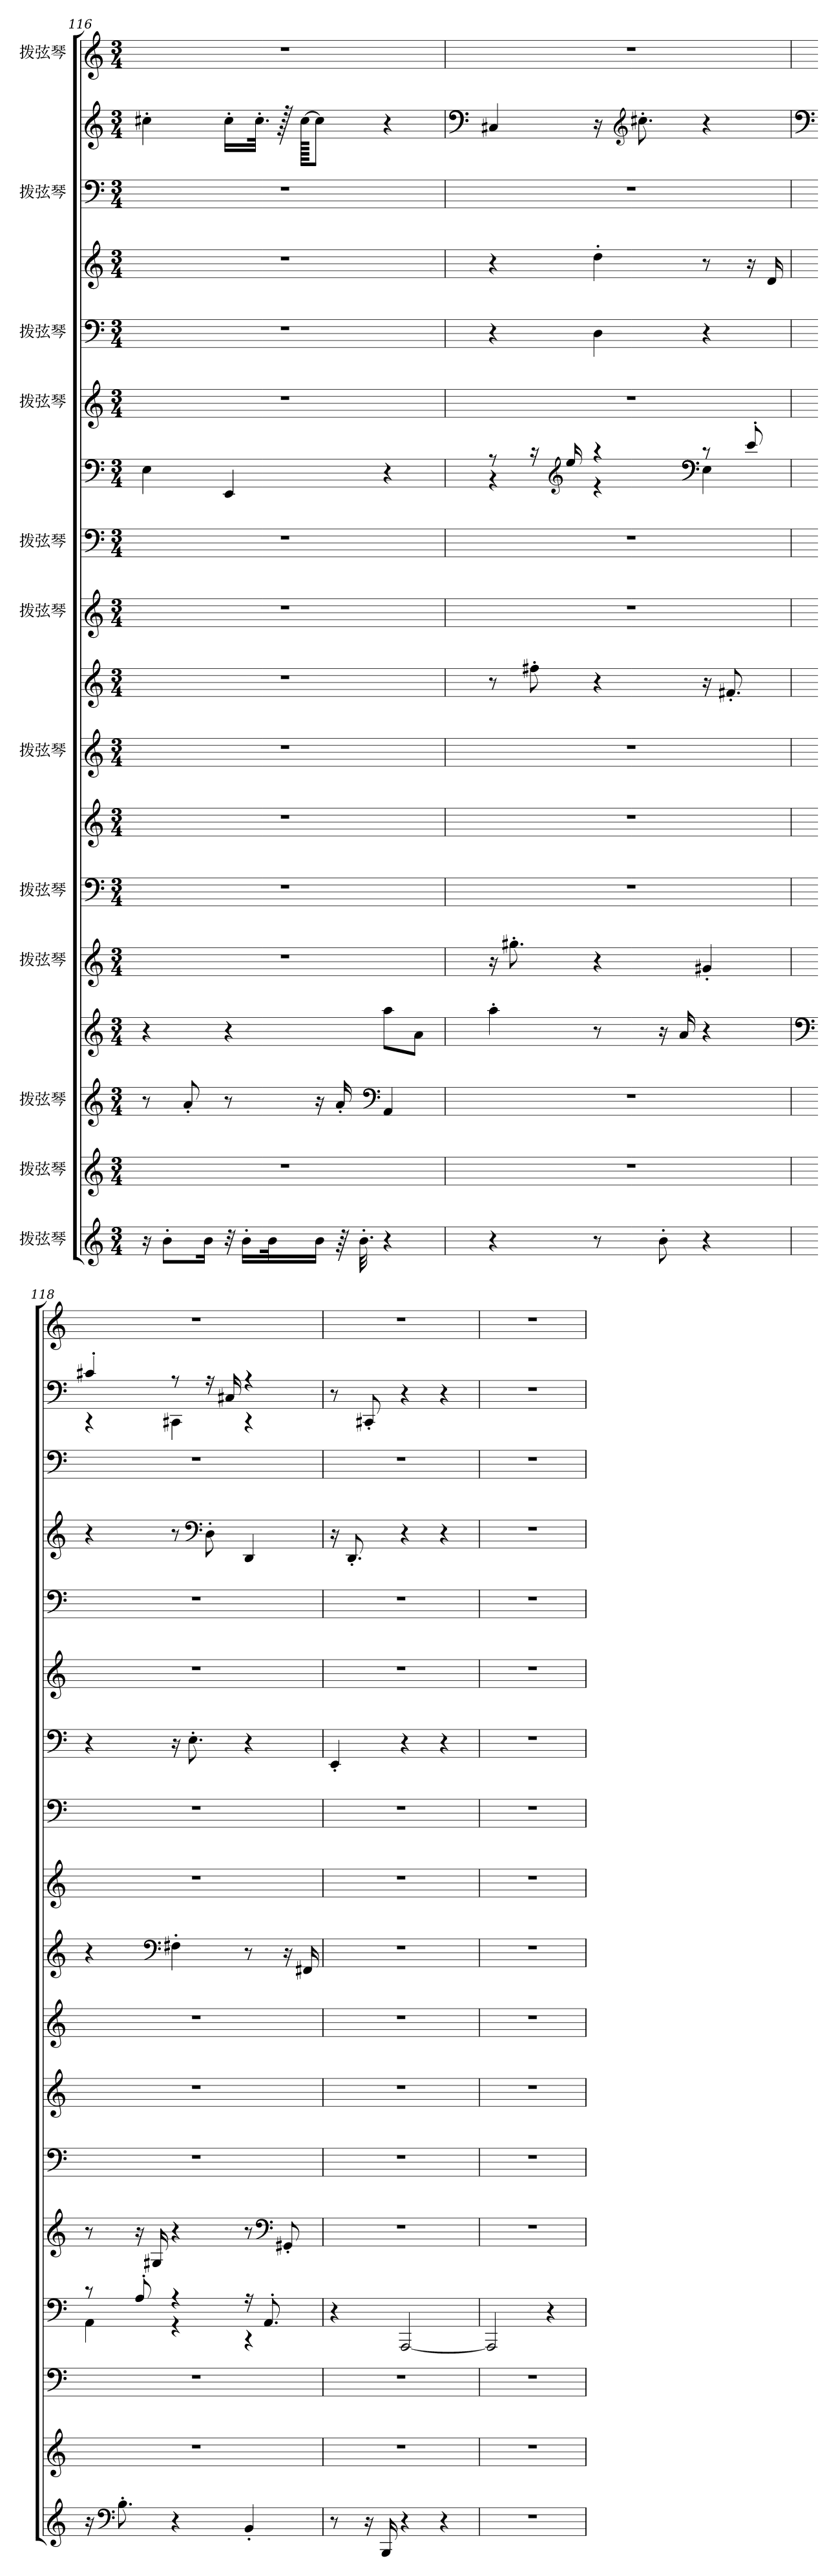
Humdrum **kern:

**kern	**kern	**kern	**kern	**kern	**kern	**kern	**kern	**kern	**kern	**kern	**kern	**kern	**kern	**kern	**kern	**kern	**kern
*part12	*part11	*part10	*part10	*part9	*part8	*part8	*part7	*part7	*part6	*part5	*part5	*part4	*part3	*part3	*part2	*part2	*part1
*staff18	*staff17	*staff16	*staff15	*staff14	*staff13	*staff12	*staff11	*staff10	*staff9	*staff8	*staff7	*staff6	*staff5	*staff4	*staff3	*staff2	*staff1
*I"拨弦琴	*I"拨弦琴	*I"拨弦琴	*	*I"拨弦琴	*I"拨弦琴	*	*I"拨弦琴	*	*I"拨弦琴	*I"拨弦琴	*	*I"拨弦琴	*I"拨弦琴	*	*I"拨弦琴	*	*I"拨弦琴
!!LO:PB:g=z
*clefG2	*clefG2	*clefG2	*clefG2	*clefG2	*clefF4	*clefG2	*clefG2	*clefG2	*clefG2	*clefF4	*clefF4	*clefG2	*clefF4	*clefG2	*clefF4	*clefG2	*clefG2
*k[]	*k[]	*k[]	*k[]	*k[]	*k[]	*k[]	*k[]	*k[]	*k[]	*k[]	*k[]	*k[]	*k[]	*k[]	*k[]	*k[]	*k[]
*M3/4	*M3/4	*M3/4	*M3/4	*M3/4	*M3/4	*M3/4	*M3/4	*M3/4	*M3/4	*M3/4	*M3/4	*M3/4	*M3/4	*M3/4	*M3/4	*M3/4	*M3/4
=116	=116	=116	=116	=116	=116	=116	=116	=116	=116	=116	=116	=116	=116	=116	=116	=116	=116
16r	2.r	8r	4r	2.r	2.r	2.r	2.r	2.r	2.r	2.r	4E\	2.r	2.r	2.r	2.r	4cc#X'\	2.r
8b'\L	.	.	.	.	.	.	.	.	.	.	.	.	.	.	.	.	.
.	.	8a'/	.	.	.	.	.	.	.	.	.	.	.	.	.	.	.
16b\Jk	.	.	.	.	.	.	.	.	.	.	.	.	.	.	.	.	.
32r	.	8r	4r	.	.	.	.	.	.	.	4EE/	.	.	.	.	16cc#'\LL	.
16b'\LL	.	.	.	.	.	.	.	.	.	.	.	.	.	.	.	.	.
.	.	.	.	.	.	.	.	.	.	.	.	.	.	.	.	32.cc#'\JJk	.
32b\K	.	.	.	.	.	.	.	.	.	.	.	.	.	.	.	.	.
.	.	.	.	.	.	.	.	.	.	.	.	.	.	.	.	128r	.
.	.	.	.	.	.	.	.	.	.	.	.	.	.	.	.	[128cc#\KKKKL	.
16b\JJ	.	16r	.	.	.	.	.	.	.	.	.	.	.	.	.	8cc#\J]	.
64r	.	16a'/	.	.	.	.	.	.	.	.	.	.	.	.	.	.	.
32.b'\	.	.	.	.	.	.	.	.	.	.	.	.	.	.	.	.	.
*	*	*clefF4	*	*	*	*	*	*	*	*	*	*	*	*	*	*	*
4r	.	4AA/	8aa\L	.	.	.	.	.	.	.	4r	.	.	.	.	4r	.
.	.	.	8a\J	.	.	.	.	.	.	.	.	.	.	.	.	.	.
=117	=117	=117	=117	=117	=117	=117	=117	=117	=117	=117	=117	=117	=117	=117	=117	=117	=117
*	*	*	*	*	*	*	*	*	*	*	*	*	*	*	*	*clefF4	*
*	*	*	*	*	*	*	*	*	*	*	*^	*	*	*	*	*	*
4r	2.r	2.r	4aa'\	16r	2.r	2.r	2.r	8r	2.r	2.r	8r	4r	2.r	4r	4r	2.r	4C#X/	2.r
.	.	.	.	8.gg#X'\	.	.	.	.	.	.	.	.	.	.	.	.	.	.
.	.	.	.	.	.	.	.	8ff#X'\	.	.	16r	.	.	.	.	.	.	.
*	*	*	*	*	*	*	*	*	*	*	*clefG2	*	*	*	*	*	*	*
.	.	.	.	.	.	.	.	.	.	.	16ee/	.	.	.	.	.	.	.
8r	.	.	8r	4r	.	.	.	4r	.	.	4r	4r	.	4D\	4dd'\	.	16r	.
*	*	*	*	*	*	*	*	*	*	*	*	*	*	*	*	*	*clefG2	*
.	.	.	.	.	.	.	.	.	.	.	.	.	.	.	.	.	8.cc#X'\	.
8b'\	.	.	16r	.	.	.	.	.	.	.	.	.	.	.	.	.	.	.
.	.	.	16a/	.	.	.	.	.	.	.	.	.	.	.	.	.	.	.
*	*	*	*	*	*	*	*	*	*	*	*clefF4	*	*	*	*	*	*	*
4r	.	.	4r	4g#X'/	.	.	.	16r	.	.	8r	4E\	.	4r	8r	.	4r	.
.	.	.	.	.	.	.	.	8.f#X'/	.	.	.	.	.	.	.	.	.	.
.	.	.	.	.	.	.	.	.	.	.	8e'/	.	.	.	16r	.	.	.
.	.	.	.	.	.	.	.	.	.	.	.	.	.	.	16d/	.	.	.
*	*	*	*	*	*	*	*	*	*	*	*v	*v	*	*	*	*	*	*
!!LO:PB:g=z
=118	=118	=118	=118	=118	=118	=118	=118	=118	=118	=118	=118	=118	=118	=118	=118	=118	=118
*	*	*	*clefF4	*	*	*	*	*	*	*	*	*	*	*	*	*clefF4	*
*	*	*	*^	*	*	*	*	*	*	*	*	*	*	*	*	*^	*
16r	2.r	2.r	8r	4AA\	8r	2.r	2.r	2.r	4r	2.r	2.r	4r	2.r	2.r	4r	2.r	4c#X'/	4r	2.r
*clefF4	*	*	*	*	*	*	*	*	*	*	*	*	*	*	*	*	*	*	*
8.B'\	.	.	.	.	.	.	.	.	.	.	.	.	.	.	.	.	.	.	.
.	.	.	8A'/	.	16r	.	.	.	.	.	.	.	.	.	.	.	.	.	.
.	.	.	.	.	16G#X/	.	.	.	.	.	.	.	.	.	.	.	.	.	.
*	*	*	*	*	*	*	*	*	*clefF4	*	*	*	*	*	*	*	*	*	*
4r	.	.	4r	4r	4r	.	.	.	4F#X'\	.	.	16r	.	.	8r	.	8r	4CC#X\	.
.	.	.	.	.	.	.	.	.	.	.	.	8.E'\	.	.	.	.	.	.	.
*	*	*	*	*	*	*	*	*	*	*	*	*	*	*	*clefF4	*	*	*	*
.	.	.	.	.	.	.	.	.	.	.	.	.	.	.	8D'\	.	16r	.	.
.	.	.	.	.	.	.	.	.	.	.	.	.	.	.	.	.	16C#X/	.	.
4BB'/	.	.	16r	4r	8r	.	.	.	8r	.	.	4r	.	.	4DD/	.	4r	4r	.
.	.	.	8.AA'/	.	.	.	.	.	.	.	.	.	.	.	.	.	.	.	.
*	*	*	*	*	*clefF4	*	*	*	*	*	*	*	*	*	*	*	*	*	*
.	.	.	.	.	8GG#X'/	.	.	.	16r	.	.	.	.	.	.	.	.	.	.
.	.	.	.	.	.	.	.	.	16FF#X/	.	.	.	.	.	.	.	.	.	.
*	*	*	*v	*v	*	*	*	*	*	*	*	*	*	*	*	*	*v	*v	*
=119	=119	=119	=119	=119	=119	=119	=119	=119	=119	=119	=119	=119	=119	=119	=119	=119	=119
8r	2.r	2.r	4r	2.r	2.r	2.r	2.r	2.r	2.r	2.r	4EE'/	2.r	2.r	16r	2.r	8r	2.r
.	.	.	.	.	.	.	.	.	.	.	.	.	.	8.DD'/	.	.	.
16r	.	.	.	.	.	.	.	.	.	.	.	.	.	.	.	8CC#X'/	.
16BBB/	.	.	.	.	.	.	.	.	.	.	.	.	.	.	.	.	.
4r	.	.	[2AAA/	.	.	.	.	.	.	.	4r	.	.	4r	.	4r	.
4r	.	.	.	.	.	.	.	.	.	.	4r	.	.	4r	.	4r	.
=120	=120	=120	=120	=120	=120	=120	=120	=120	=120	=120	=120	=120	=120	=120	=120	=120	=120
2.r	2.r	2.r	2AAA/]	2.r	2.r	2.r	2.r	2.r	2.r	2.r	2.r	2.r	2.r	2.r	2.r	2.r	2.r
.	.	.	4r	.	.	.	.	.	.	.	.	.	.	.	.	.	.
=	=	=	=	=	=	=	=	=	=	=	=	=	=	=	=	=	=
*-	*-	*-	*-	*-	*-	*-	*-	*-	*-	*-	*-	*-	*-	*-	*-	*-	*-
